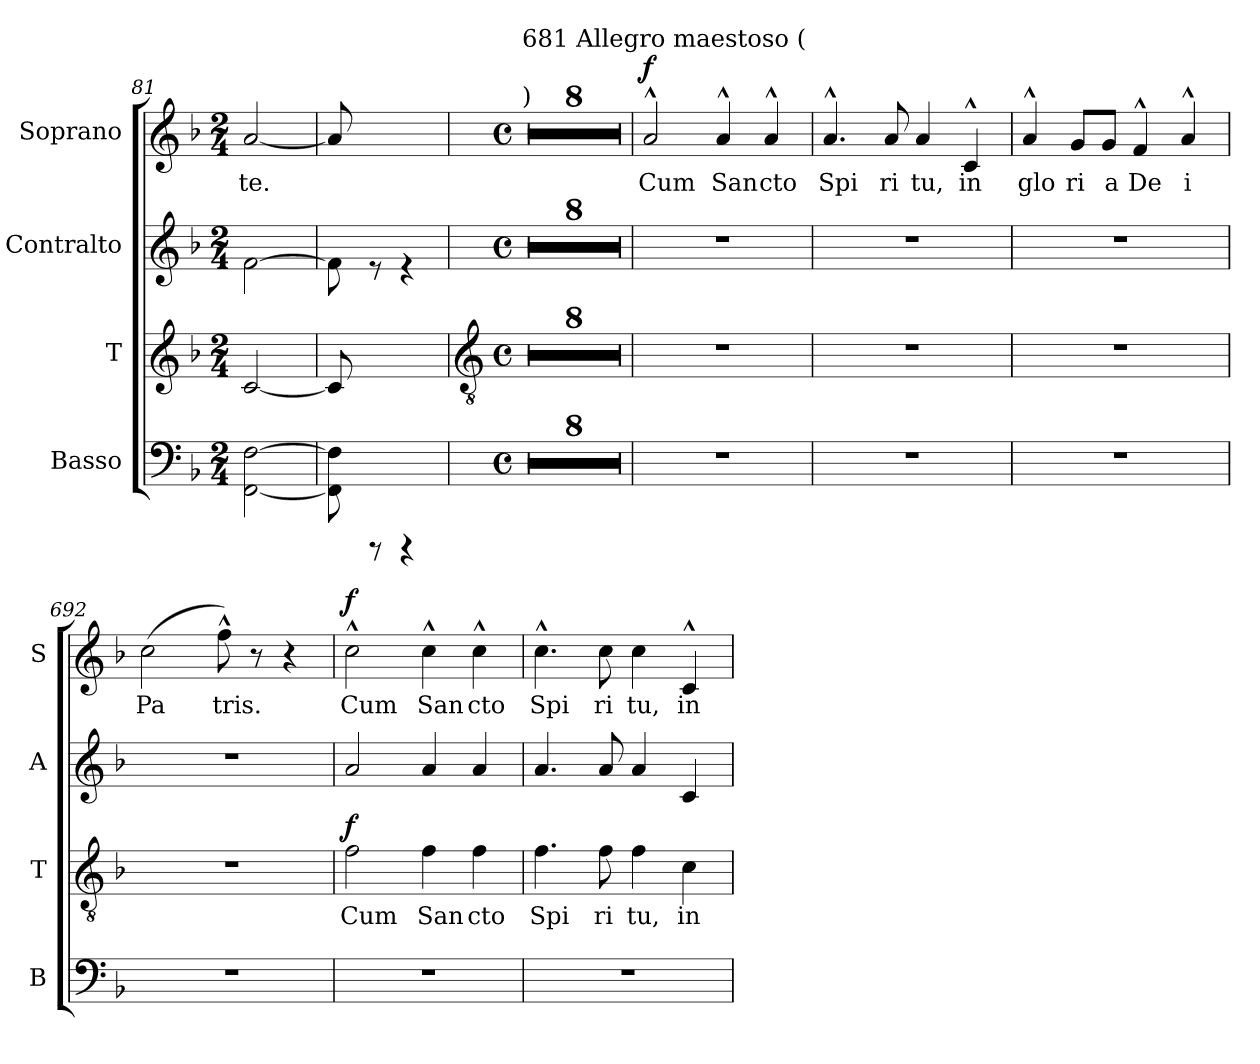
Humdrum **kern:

**kern	**kern	**text	**dynam	**kern	**kern	**text	**dynam
*part4	*part3	*part3	*part3	*part2	*part1	*part1	*part1
*staff4	*staff3	*staff3	*staff3	*staff2	*staff1	*staff1	*staff1
*I"Basso	*I"T	*	*	*I"Contralto	*I"Soprano	*	*
*I'B	*I'T	*	*	*I'A	*I'S	*	*
*clefF4	*clefG2	*	*	*clefG2	*clefG2	*	*
*k[b-]	*k[b-]	*	*	*k[b-]	*k[b-]	*	*
*F:	*F:	*	*	*F:	*F:	*	*
*M2/4	*M2/4	*	*	*M2/4	*M2/4	*	*
=81	=81	=81	=81	=81	=81	=81	=81
!	!	!	!	!	!	!LO:LY:b:cj	!
[<2F\ [<2FF\	[>2c/	.	.	[<2f\	[>2a/	te.	.
=82	=82	=82	=82	=82	=82	=82	=82
!	!LO:N:vis=8	!	!	!	!	!	!
8F\] 8FF\]	16c/]	.	.	8f\]	8a/]	.	.
.	4..ryy	.	.	.	.	.	.
8rBBBB	.	.	.	8re	4.ryy	.	.
4rBBBB	.	.	.	4re	.	.	.
!!LO:PB:g=z
=83	=83	=83!	=83!	=83	=83!	=83!	=83!
*	*clefGv2	*	*	*	*	*	*
*M4/4	*M4/4	*	*	*M4/4	*M4/4	*	*
*met(c)	*met(c)	*	*	*met(c)	*met(c)	*	*
*	*	*	*	*	*MM120	*	*
!	!	!	!	!	!LO:TX:a:t=681 Allegro maestoso (	!	!
!	!	!	!	!	!LO:TX:a:t=)	!	!
1r	1r	.	.	1r	1r	.	.
=84	=84	=84	=84	=84	=84	=84	=84
1r	1r	.	.	1r	1r	.	.
=85	=85	=85	=85	=85	=85	=85	=85
1r	1r	.	.	1r	1r	.	.
=86	=86	=86	=86	=86	=86	=86	=86
1r	1r	.	.	1r	1r	.	.
=87	=87	=87	=87	=87	=87	=87	=87
1r	1r	.	.	1r	1r	.	.
=88	=88	=88	=88	=88	=88	=88	=88
1r	1r	.	.	1r	1r	.	.
=89	=89	=89	=89	=89	=89	=89	=89
1r	1r	.	.	1r	1r	.	.
!!LO:LB:g=z
=688	=688	=688	=688	=688	=688	=688	=688
1r	1r	.	.	1r	1r	.	.
=689	=689	=689	=689	=689	=689	=689	=689
!	!	!	!	!	!	!LO:LY:b:cj	!LO:DY:a
1r	1r	.	.	1r	2a^^>/	Cum	f
!	!	!	!	!	!	!LO:LY:b:cj	!
.	.	.	.	.	4a^^>/	San	.
!	!	!	!	!	!	!LO:LY:b:cj	!
.	.	.	.	.	4a^^>/	cto	.
=690	=690	=690	=690	=690	=690	=690	=690
!	!	!	!	!	!	!LO:LY:b:cj	!
1r	1r	.	.	1r	4.a^^>/	Spi	.
!	!	!	!	!	!	!LO:LY:b:cj	!
.	.	.	.	.	8a/	ri	.
!	!	!	!	!	!	!LO:LY:b:cj	!
.	.	.	.	.	4a/	tu,	.
!	!	!	!	!	!	!LO:LY:b:cj	!
.	.	.	.	.	4c^^>/	in	.
=691	=691	=691	=691	=691	=691	=691	=691
!	!	!	!	!	!	!LO:LY:b:cj	!
1r	1r	.	.	1r	4a^^>/	glo	.
!	!	!	!	!	!	!LO:LY:b:cj	!
.	.	.	.	.	8g/L	ri	.
!	!	!	!	!	!	!LO:LY:b:cj	!
.	.	.	.	.	8g/J	a	.
!	!	!	!	!	!	!LO:LY:b:cj	!
.	.	.	.	.	4f^^>/	De	.
!	!	!	!	!	!	!LO:LY:b:cj	!
.	.	.	.	.	4a^^>/	i	.
=692	=692	=692	=692	=692	=692	=692	=692
!	!	!	!	!	!	!LO:LY:b:cj	!
1r	1r	.	.	1r	(>2cc\	Pa	.
!	!	!	!	!	!	!LO:LY:b:cj	!
.	.	.	.	.	8ff^^>\)	tris.	.
.	.	.	.	.	8r	.	.
.	.	.	.	.	4r	.	.
!!LO:LB:g=z
=693	=693	=693	=693	=693	=693	=693	=693
!	!	!LO:LY:b:cj	!LO:DY:a	!	!	!LO:LY:b:cj	!LO:DY:a
1r	2f\	-Cum	f	2a/	2cc^^>\	Cum	f
!	!	!LO:LY:b:cj	!	!	!	!LO:LY:b:cj	!
.	4f\	San	.	4a/	4cc^^>\	San	.
!	!	!LO:LY:b:cj	!	!	!	!LO:LY:b:cj	!
.	4f\	cto	.	4a/	4cc^^>\	cto	.
=694	=694	=694	=694	=694	=694	=694	=694
!	!	!LO:LY:b:cj	!	!	!	!LO:LY:b:cj	!
1r	4.f\	Spi	.	4.a/	4.cc^^>\	Spi	.
!	!	!LO:LY:b:cj	!	!	!	!LO:LY:b:cj	!
.	8f\	ri	.	8a/	8cc\	ri	.
!	!	!LO:LY:b:cj	!	!	!	!LO:LY:b:cj	!
.	4f\	tu,	.	4a/	4cc\	tu,	.
!	!	!LO:LY:b:cj	!	!	!	!LO:LY:b:cj	!
.	4c\	in	.	4c/	4c^^>/	in	.
=	=	=	=	=	=	=	=
*-	*-	*-	*-	*-	*-	*-	*-
